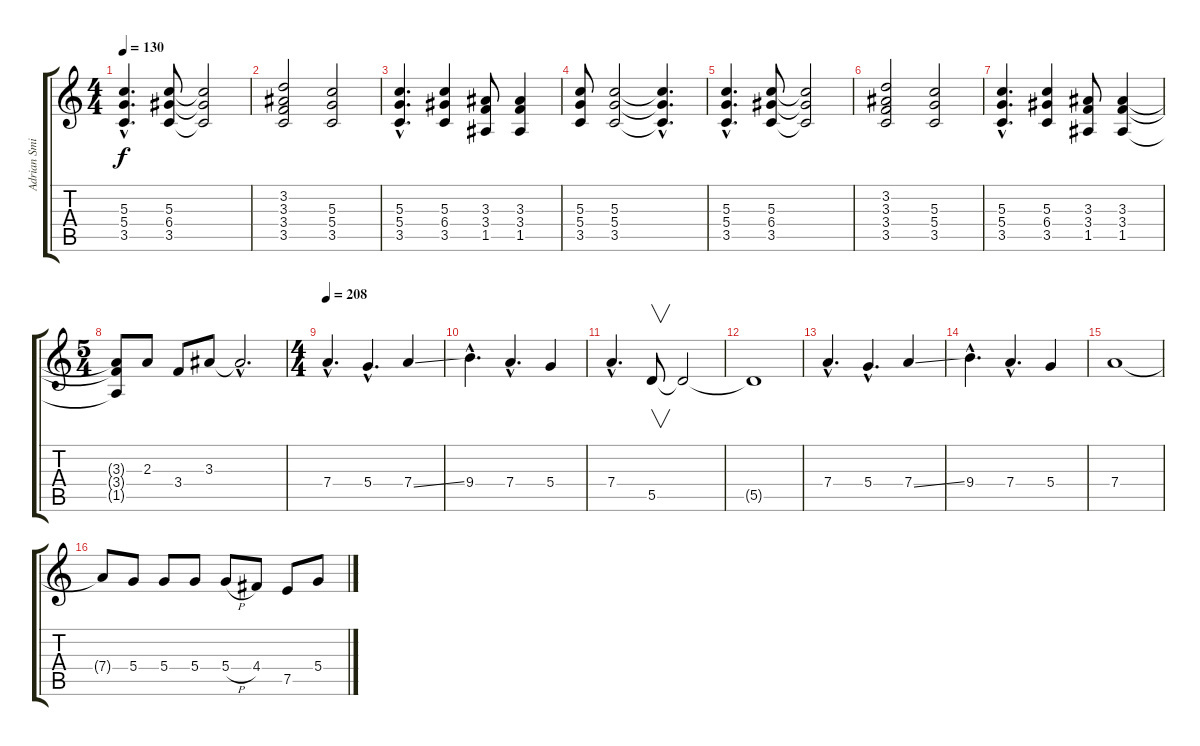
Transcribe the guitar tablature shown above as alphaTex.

\track ("Adrian Smith" "Adrian Smi") {instrument distortionguitar}
\staff {score tabs}
\tuning (E4 B3 G3 D3 A2 E2) {hide}
\ts (4 4)
\tempo 130
\clef g2
\ks c
(5.3{hac} 5.4{hac} 3.5{hac}).4{d dy f} (5.3 6.4 3.5).8 (5.3{t} 6.4{t} 3.5{t}).2 |
(3.2 3.3 3.4 3.5).2 (5.3 5.4 3.5).2 |
(5.3{hac} 5.4{hac} 3.5{hac}).4{d} (5.3 6.4 3.5).4 (3.3 3.4 1.5).8 (3.3 3.4 1.5).4 |
(5.3 5.4 3.5).8 (5.3 5.4 3.5).2 (5.3{hac t} 5.4{hac t} 3.5{hac t}).4{d} |
(5.3{hac} 5.4{hac} 3.5{hac}).4{d} (5.3 6.4 3.5).8 (5.3{t} 6.4{t} 3.5{t}).2 |
(3.2 3.3 3.4 3.5).2 (5.3 5.4 3.5).2 |
(5.3{hac} 5.4{hac} 3.5{hac}).4{d} (5.3 6.4 3.5).4 (3.3 3.4 1.5).8 (3.3 3.4 1.5).4 |
\ts (5 4)
(3.3{t} 3.4{t} 1.5{t}).8 2.3.8 3.4.8 3.3.8 3.3{hac t}.2{d} |
\ts (4 4)
\tempo 208
7.4{hac}.4{d} 5.4{hac}.4{d} 7.4{ss}.4 |
9.4{hac}.4{d} 7.4{hac}.4{d} 5.4.4 |
7.4{hac}.4{d} 5.5.8{v} 5.5{t}.2 |
5.5{t}.1 |
7.4{hac}.4{d} 5.4{hac}.4{d} 7.4{ss}.4 |
9.4{hac}.4{d} 7.4{hac}.4{d} 5.4.4 |
7.4.1 |
7.4{t}.8 5.4.8 5.4.8 5.4.8 5.4{h}.8 4.4.8 7.5.8 5.4.8
